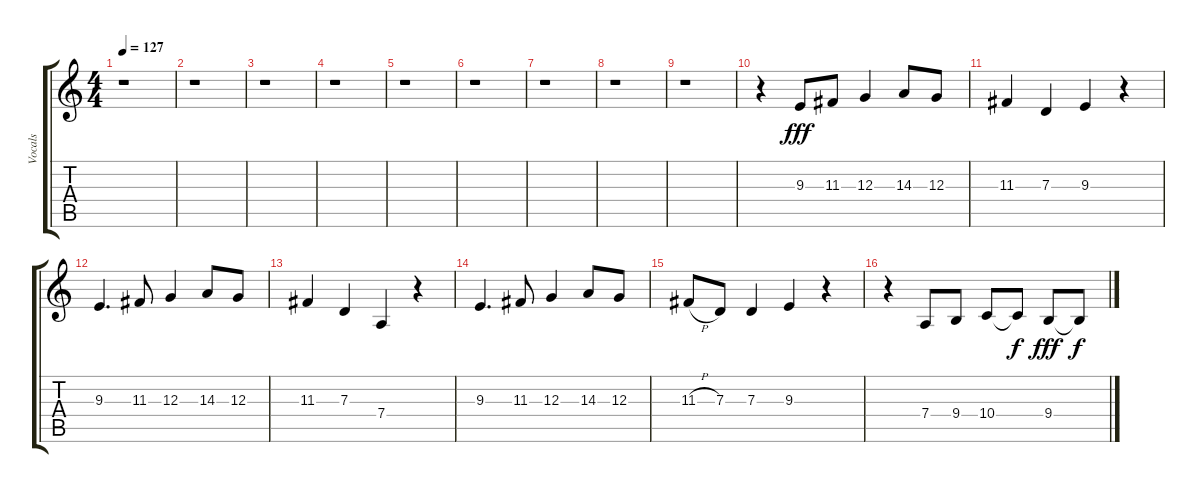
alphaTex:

\track ("Vocals" "Vocals") {instrument altosax}
\staff {score tabs}
\tuning (E4 B3 G3 D3 A2 E2) {hide}
\ts (4 4)
\tempo 127
\clef g2
\ks c
r.1{dy fff} |
r.1 |
r.1 |
r.1 |
r.1 |
r.1 |
r.1 |
r.1 |
r.1 |
r.4 9.3.8 11.3.8 12.3.4 14.3.8 12.3.8 |
11.3.4 7.3.4 9.3.4 r.4 |
9.3.4{d} 11.3.8 12.3.4 14.3.8 12.3.8 |
11.3.4 7.3.4 7.4.4 r.4 |
9.3.4{d} 11.3.8 12.3.4 14.3.8 12.3.8 |
11.3{h}.8 7.3.8 7.3.4 9.3.4 r.4 |
r.4 7.4.8 9.4.8 10.4.8 10.4{t}.8{dy f} 9.4.8{dy fff} 9.4{t}.8{dy f}
